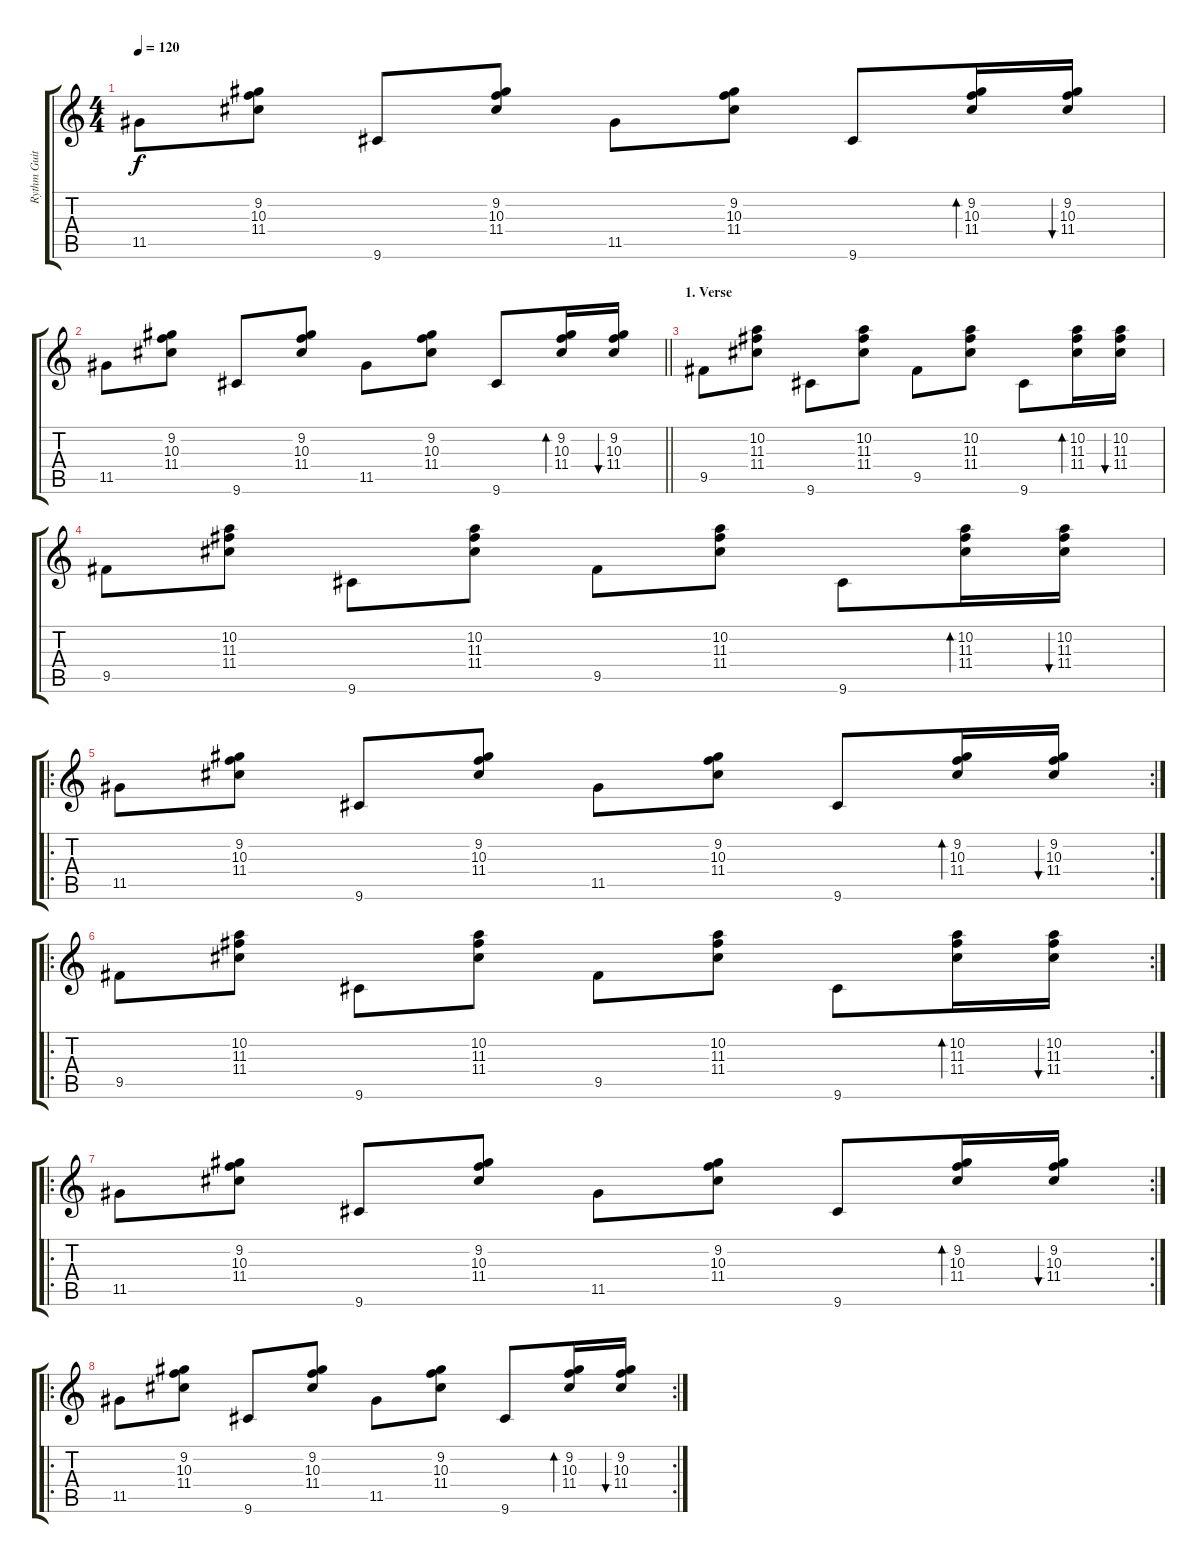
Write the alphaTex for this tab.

\track ("Rythm Guitar" "Rythm Guit") {instrument acousticguitarnylon}
\staff {score tabs}
\tuning (E4 B3 G3 D3 A2 E2) {hide}
\ts (4 4)
\tempo 120
\clef g2
\ks c
11.5.8{dy f} (9.2 10.3 11.4).8 9.6.8 (9.2 10.3 11.4).8 11.5.8 (9.2 10.3 11.4).8 9.6.8 (9.2 10.3 11.4).16{bd 60} (9.2 10.3 11.4).16{bu 60} |
\barLineRight lightlight
11.5.8 (9.2 10.3 11.4).8 9.6.8 (9.2 10.3 11.4).8 11.5.8 (9.2 10.3 11.4).8 9.6.8 (9.2 10.3 11.4).16{bd 60} (9.2 10.3 11.4).16{bu 60} |
\section ("" "1. Verse")
9.5.8 (10.2 11.3 11.4).8 9.6.8 (10.2 11.3 11.4).8 9.5.8 (10.2 11.3 11.4).8 9.6.8 (10.2 11.3 11.4).16{bd 60} (10.2 11.3 11.4).16{bu 60} |
9.5.8 (10.2 11.3 11.4).8 9.6.8 (10.2 11.3 11.4).8 9.5.8 (10.2 11.3 11.4).8 9.6.8 (10.2 11.3 11.4).16{bd 60} (10.2 11.3 11.4).16{bu 60} |
\ro
\rc 2
11.5.8 (9.2 10.3 11.4).8 9.6.8 (9.2 10.3 11.4).8 11.5.8 (9.2 10.3 11.4).8 9.6.8 (9.2 10.3 11.4).16{bd 60} (9.2 10.3 11.4).16{bu 60} |
\ro
\rc 2
9.5.8 (10.2 11.3 11.4).8 9.6.8 (10.2 11.3 11.4).8 9.5.8 (10.2 11.3 11.4).8 9.6.8 (10.2 11.3 11.4).16{bd 60} (10.2 11.3 11.4).16{bu 60} |
\ro
\rc 2
11.5.8 (9.2 10.3 11.4).8 9.6.8 (9.2 10.3 11.4).8 11.5.8 (9.2 10.3 11.4).8 9.6.8 (9.2 10.3 11.4).16{bd 60} (9.2 10.3 11.4).16{bu 60} |
\ro
\rc 2
11.5.8 (9.2 10.3 11.4).8 9.6.8 (9.2 10.3 11.4).8 11.5.8 (9.2 10.3 11.4).8 9.6.8 (9.2 10.3 11.4).16{bd 60} (9.2 10.3 11.4).16{bu 60}
